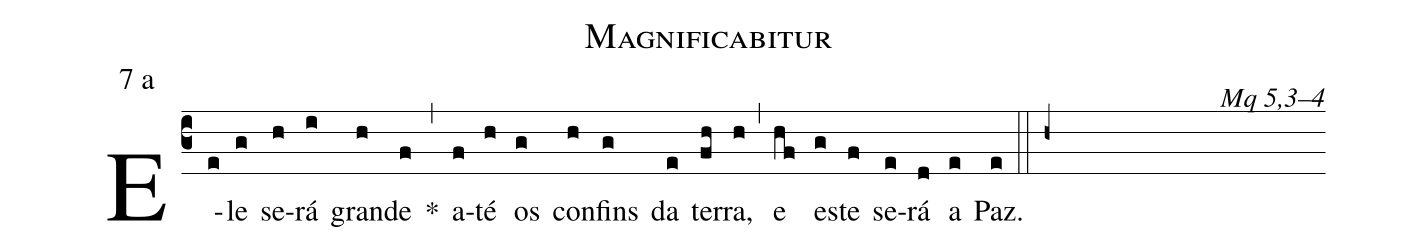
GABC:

name: Magnificabitur;
mode: 7;
mode-differentia: a;
commentary: Mq 5,3--4;
%%
(c3)

E(e)le(g) se(h)rá(i) gran(h)de(f) *(,) a(f)té(h) os(g) con(h)fins(g) da(e) ter(fh)ra,(h) (,) e(hf) es(g)te(f) se(e)rá(d) a(e) Paz.(e)

(::)

(h+)
